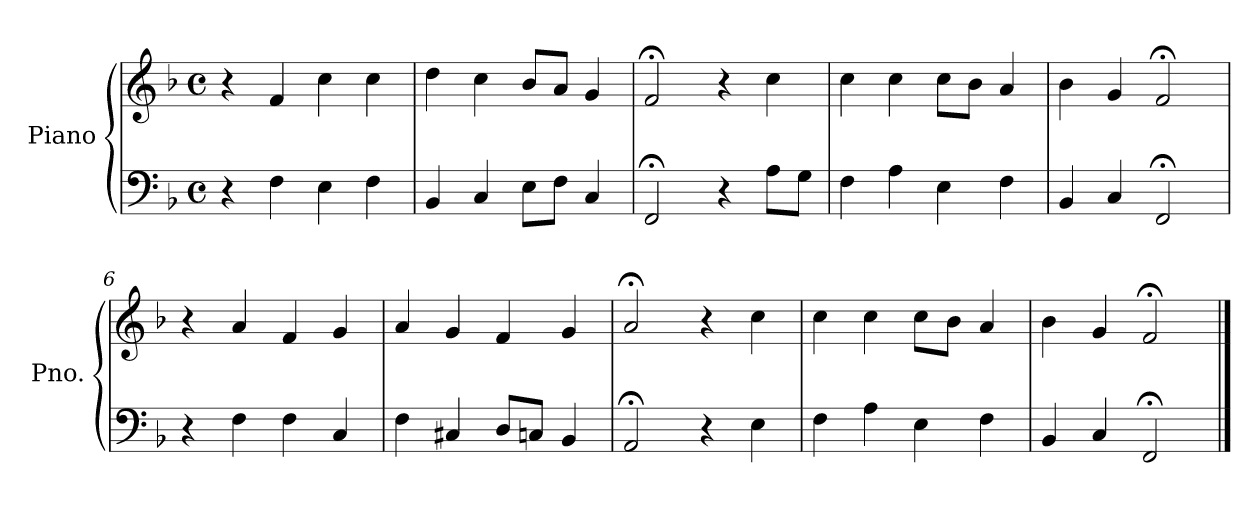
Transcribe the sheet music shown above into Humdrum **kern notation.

**kern	**kern
*part1	*part1
*staff2	*staff1
*I"Piano	*
*I'Pno.	*
*clefF4	*clefG2
*k[b-]	*k[b-]
*M4/4	*M4/4
*met(c)	*met(c)
=1	=1
4r	4r
4F\	4f/
4E\	4cc\
4F\	4cc\
=2	=2
4BB-/	4dd\
4C/	4cc\
8E\L	8b-/L
8F\J	8a/J
4C/	4g/
=3	=3
2FF;</	2f;</
4r	4r
8A\L	4cc\
8G\J	.
=4	=4
4F\	4cc\
4A\	4cc\
4E\	8cc\L
.	8b-\J
4F\	4a/
=5	=5
4BB-/	4b-\
4C/	4g/
2FF;</	2f;</
=6	=6
4r	4r
4F\	4a/
4F\	4f/
4C/	4g/
=7	=7
4F\	4a/
4C#X/	4g/
8D/L	4f/
8Cn/J	.
4BB-/	4g/
!!LO:LB:g=z
=8	=8
2AA;</	2a;</
4r	4r
4E\	4cc\
=9	=9
4F\	4cc\
4A\	4cc\
4E\	8cc\L
.	8b-\J
4F\	4a/
=10	=10
4BB-/	4b-\
4C/	4g/
2FF;</	2f;</
==	==
*-	*-
